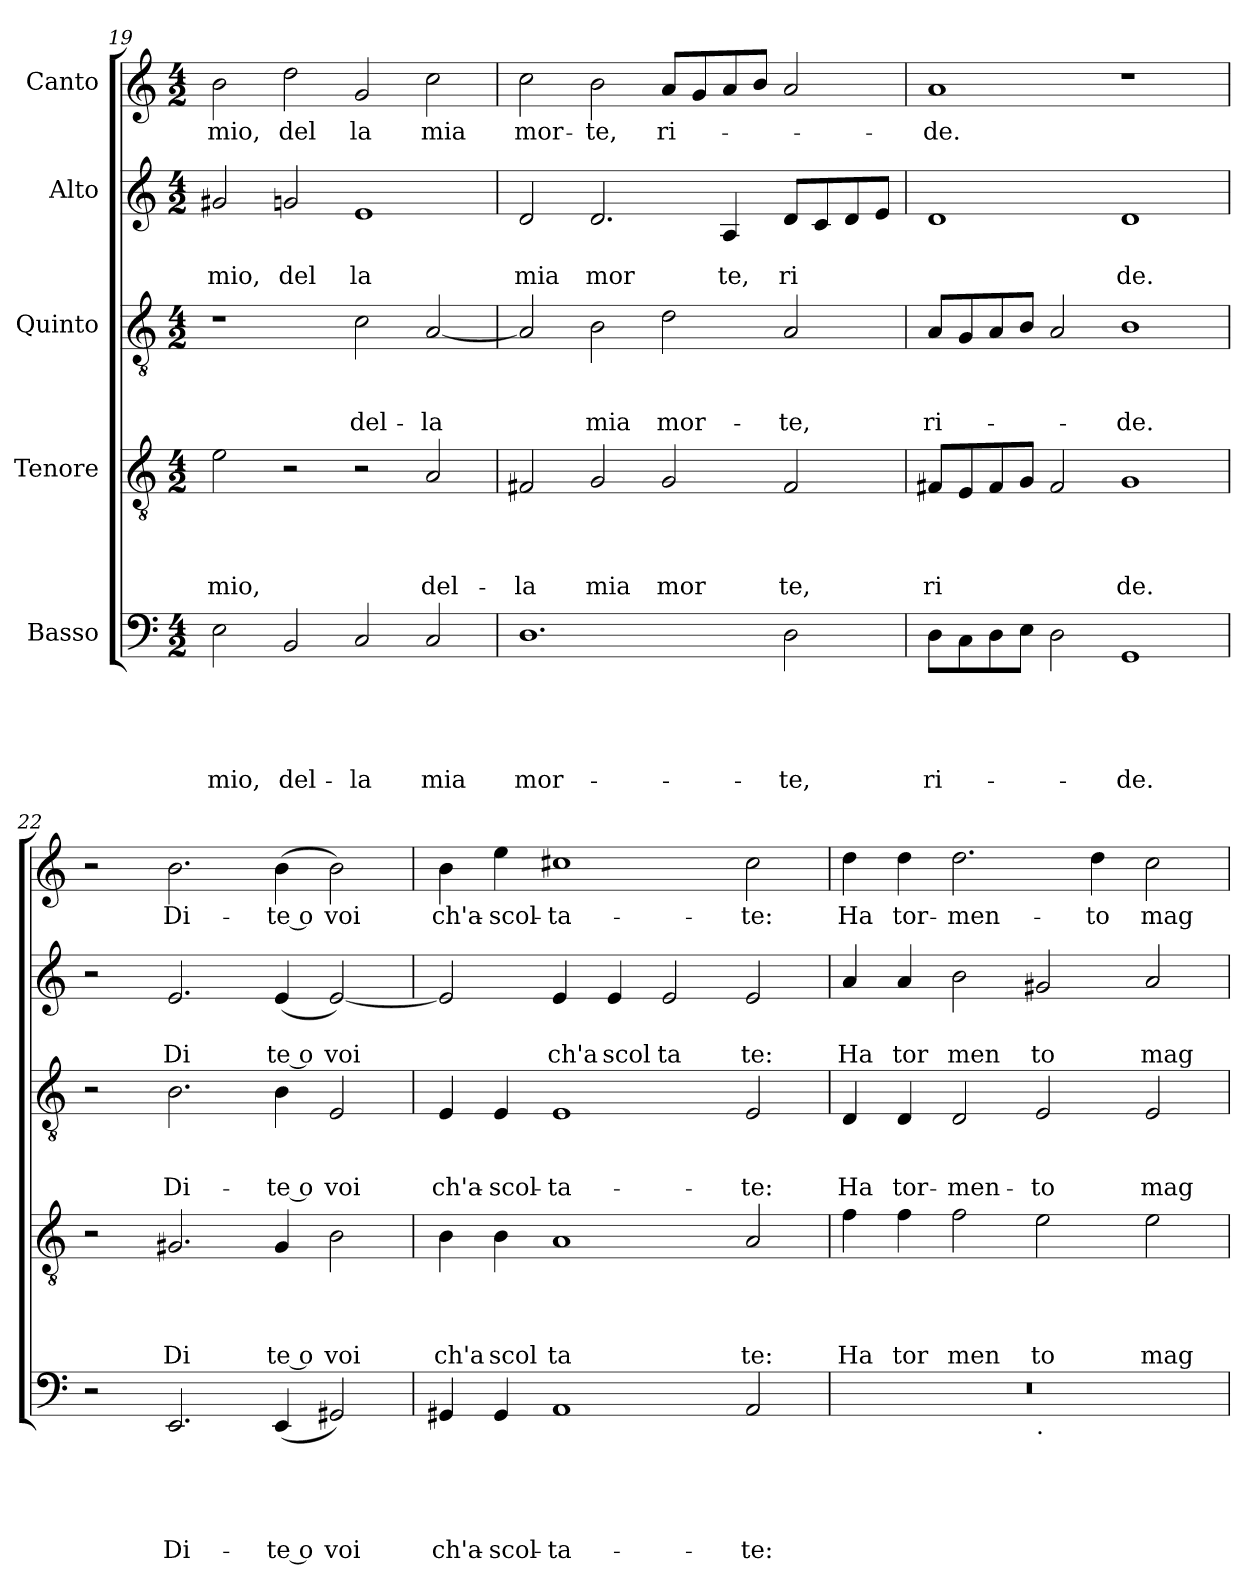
**kern	**text	**text	**text	**text	**text	**kern	**text	**text	**text	**text	**kern	**text	**text	**text	**kern	**text	**text	**kern	**text
*part5	*part5	*part5	*part5	*part5	*part5	*part4	*part4	*part4	*part4	*part4	*part3	*part3	*part3	*part3	*part2	*part2	*part2	*part1	*part1
*staff5	*staff5	*staff5	*staff5	*staff5	*staff5	*staff4	*staff4	*staff4	*staff4	*staff4	*staff3	*staff3	*staff3	*staff3	*staff2	*staff2	*staff2	*staff1	*staff1
*I"Basso	*	*	*	*	*	*I"Tenore	*	*	*	*	*I"Quinto	*	*	*	*I"Alto	*	*	*I"Canto	*
*clefF4	*	*	*	*	*	*clefGv2	*	*	*	*	*clefGv2	*	*	*	*clefG2	*	*	*clefG2	*
*k[]	*	*	*	*	*	*k[]	*	*	*	*	*k[]	*	*	*	*k[]	*	*	*k[]	*
*C:	*	*	*	*	*	*C:	*	*	*	*	*C:	*	*	*	*C:	*	*	*C:	*
*M4/2	*	*	*	*	*	*M4/2	*	*	*	*	*M4/2	*	*	*	*M4/2	*	*	*M4/2	*
=19	=19	=19	=19	=19	=19	=19	=19	=19	=19	=19	=19	=19	=19	=19	=19	=19	=19	=19	=19
!	!	!	!	!	!LO:LY:b	!	!	!	!	!LO:LY:b	!	!	!	!	!	!	!LO:LY:b	!	!LO:LY:b
2E\	.	.	.	.	mio,	2e\	.	.	.	mio,	1r	.	.	.	2g#X/	.	mio,	2b\	mio,
!	!	!	!	!	!LO:LY:b	!	!	!	!	!	!	!	!	!	!	!	!LO:LY:b	!	!LO:LY:b
2BB/	.	.	.	.	del-	2r	.	.	.	.	.	.	.	.	2gn/	.	del	2dd\	del
!	!	!	!	!	!LO:LY:b	!	!	!	!	!	!	!	!	!LO:LY:b	!	!	!LO:LY:b	!	!LO:LY:b
2C/	.	.	.	.	-la	2r	.	.	.	.	2c\	.	.	del-	1e	.	la	2g/	la
!	!	!	!	!	!LO:LY:b	!	!	!	!	!LO:LY:b	!	!	!	!LO:LY:b	!	!	!	!	!LO:LY:b
2C/	.	.	.	.	mia	2A/	.	.	.	del-	[<2A/	.	.	-la	.	.	.	2cc\	mia
!!LO:LB:g=z
=20	=20	=20	=20	=20	=20	=20	=20	=20	=20	=20	=20	=20	=20	=20	=20	=20	=20	=20	=20
!	!	!	!	!	!LO:LY:b	!	!	!	!	!LO:LY:b	!	!	!	!	!	!	!LO:LY:b	!	!LO:LY:b
1.D	.	.	.	.	mor-	2F#X/	.	.	.	-la	2A/]	.	.	.	2d/	.	mia	2cc\	mor-
!	!	!	!	!	!	!	!	!	!	!LO:LY:b	!	!	!	!LO:LY:b	!	!	!LO:LY:b	!	!LO:LY:b
.	.	.	.	.	.	2G/	.	.	.	mia	2B\	.	.	mia	2.d/	.	mor	2b\	-te,
!	!	!	!	!	!	!	!	!	!	!LO:LY:b	!	!	!	!LO:LY:b	!	!	!	!	!LO:LY:b
.	.	.	.	.	.	2G/	.	.	.	mor	2d\	.	.	mor-	.	.	.	8a/L	ri-
.	.	.	.	.	.	.	.	.	.	.	.	.	.	.	.	.	.	8g/	.
!	!	!	!	!	!	!	!	!	!	!	!	!	!	!	!	!	!LO:LY:b	!	!
.	.	.	.	.	.	.	.	.	.	.	.	.	.	.	4A/	.	te,	8a/	.
.	.	.	.	.	.	.	.	.	.	.	.	.	.	.	.	.	.	8b/J	.
!	!	!	!	!	!LO:LY:b	!	!	!	!	!LO:LY:b	!	!	!	!LO:LY:b	!	!	!LO:LY:b	!	!
2D\	.	.	.	.	-te,	2F#/	.	.	.	te,	2A/	.	.	-te,	8d/L	.	ri	2a/	.
.	.	.	.	.	.	.	.	.	.	.	.	.	.	.	8c/	.	.	.	.
.	.	.	.	.	.	.	.	.	.	.	.	.	.	.	8d/	.	.	.	.
.	.	.	.	.	.	.	.	.	.	.	.	.	.	.	8e/J	.	.	.	.
=21	=21	=21	=21	=21	=21	=21	=21	=21	=21	=21	=21	=21	=21	=21	=21	=21	=21	=21	=21
!	!	!	!	!	!LO:LY:b	!	!	!	!	!LO:LY:b	!	!	!	!LO:LY:b	!	!	!	!	!LO:LY:b
8D\L	.	.	.	.	ri-	8F#X/L	.	.	.	ri	8A/L	.	.	ri-	1d	.	.	1a	-de.
8C\	.	.	.	.	.	8E/	.	.	.	.	8G/	.	.	.	.	.	.	.	.
8D\	.	.	.	.	.	8F#/	.	.	.	.	8A/	.	.	.	.	.	.	.	.
8E\J	.	.	.	.	.	8G/J	.	.	.	.	8B/J	.	.	.	.	.	.	.	.
2D\	.	.	.	.	.	2F#/	.	.	.	.	2A/	.	.	.	.	.	.	.	.
!	!	!	!	!	!LO:LY:b	!	!	!	!	!LO:LY:b	!	!	!	!LO:LY:b	!	!	!LO:LY:b	!	!
1GG	.	.	.	.	-de.	1G	.	.	.	de.	1B	.	.	-de.	1d	.	de.	1r	.
=22	=22	=22	=22	=22	=22	=22	=22	=22	=22	=22	=22	=22	=22	=22	=22	=22	=22	=22	=22
2r	.	.	.	.	.	2r	.	.	.	.	2r	.	.	.	2r	.	.	2r	.
!	!	!	!	!	!LO:LY:b	!	!	!	!	!LO:LY:b	!	!	!	!LO:LY:b	!	!	!LO:LY:b	!	!LO:LY:b
2.EE/	.	.	.	.	Di-	2.G#X/	.	.	.	Di	2.B\	.	.	Di-	2.e/	.	Di	2.b\	Di-
!	!	!	!	!	!LO:LY:b:rj	!	!	!	!	!LO:LY:b:rj	!	!	!	!LO:LY:b:rj	!	!	!LO:LY:b:rj	!	!LO:LY:b:rj
(<4EE/	.	.	.	.	-te o	4G#/	.	.	.	te o	4B\	.	.	-te o	(<4e/	.	te o	(<4b\	-te o
!	!	!	!	!	!LO:LY:b	!	!	!	!	!LO:LY:b	!	!	!	!LO:LY:b	!	!	!LO:LY:b	!	!LO:LY:b
2GG#X/)	.	.	.	.	voi	2B\	.	.	.	voi	2E/	.	.	voi	[<2e/)	.	voi	2b\)	voi
=23	=23	=23	=23	=23	=23	=23	=23	=23	=23	=23	=23	=23	=23	=23	=23	=23	=23	=23	=23
!	!	!	!	!	!LO:LY:b	!	!	!	!	!LO:LY:b	!	!	!	!LO:LY:b	!	!	!	!	!LO:LY:b
4GG#X/	.	.	.	.	ch'a-	4B\	.	.	.	ch'a	4E/	.	.	ch'a-	2e/]	.	.	4b\	ch'a-
!	!	!	!	!	!LO:LY:b	!	!	!	!	!LO:LY:b	!	!	!	!LO:LY:b	!	!	!	!	!LO:LY:b
4GG#/	.	.	.	.	-scol-	4B\	.	.	.	scol	4E/	.	.	-scol-	.	.	.	4ee\	-scol-
!	!	!	!	!	!LO:LY:b	!	!	!	!	!LO:LY:b	!	!	!	!LO:LY:b	!	!	!LO:LY:b	!	!LO:LY:b
1AA	.	.	.	.	-ta-	1A	.	.	.	ta	1E	.	.	-ta-	4e/	.	ch'a	1cc#X	-ta-
!	!	!	!	!	!	!	!	!	!	!	!	!	!	!	!	!	!LO:LY:b	!	!
.	.	.	.	.	.	.	.	.	.	.	.	.	.	.	4e/	.	scol	.	.
!	!	!	!	!	!	!	!	!	!	!	!	!	!	!	!	!	!LO:LY:b	!	!
.	.	.	.	.	.	.	.	.	.	.	.	.	.	.	2e/	.	ta	.	.
!	!	!	!	!	!LO:LY:b	!	!	!	!	!LO:LY:b	!	!	!	!LO:LY:b	!	!	!LO:LY:b	!	!LO:LY:b
2AA/	.	.	.	.	-te:	2A/	.	.	.	te:	2E/	.	.	-te:	2e/	.	te:	2cc#\	-te:
=24	=24	=24	=24	=24	=24	=24	=24	=24	=24	=24	=24	=24	=24	=24	=24	=24	=24	=24	=24
!	!	!	!	!	!	!	!	!	!	!LO:LY:b	!	!	!	!LO:LY:b	!	!	!LO:LY:b	!	!LO:LY:b
*^	*	*	*	*	*	*	*	*	*	*	*	*	*	*	*	*	*	*	*
0r	1ryy	.	.	.	.	.	4f\	.	.	.	Ha	4D/	.	.	Ha	4a/	.	Ha	4dd\	Ha
!	!	!	!	!	!	!	!	!	!	!	!LO:LY:b	!	!	!	!LO:LY:b	!	!	!LO:LY:b	!	!LO:LY:b
.	.	.	.	.	.	.	4f\	.	.	.	tor	4D/	.	.	tor-	4a/	.	tor	4dd\	tor-
!	!	!	!	!	!	!	!	!	!	!	!LO:LY:b	!	!	!	!LO:LY:b	!	!	!LO:LY:b	!	!LO:LY:b
.	.	.	.	.	.	.	2f\	.	.	.	men	2D/	.	.	-men-	2b\	.	men	2.dd\	-men-
!	!LO:TX:b:t=.	!	!	!	!	!	!	!	!	!	!	!	!	!	!	!	!	!	!	!
!	!	!	!	!	!	!	!	!	!	!	!LO:LY:b	!	!	!	!LO:LY:b	!	!	!LO:LY:b	!	!
.	1ryy	.	.	.	.	.	2e\	.	.	.	to	2E/	.	.	-to	2g#X/	.	to	.	.
!	!	!	!	!	!	!	!	!	!	!	!	!	!	!	!	!	!	!	!	!LO:LY:b
.	.	.	.	.	.	.	.	.	.	.	.	.	.	.	.	.	.	.	4dd\	-to
!	!	!	!	!	!	!	!	!	!	!	!LO:LY:b	!	!	!	!LO:LY:b	!	!	!LO:LY:b	!	!LO:LY:b
.	.	.	.	.	.	.	2e\	.	.	.	mag	2E/	.	.	mag-	2a/	.	mag	2cc\	mag-
*v	*v	*	*	*	*	*	*	*	*	*	*	*	*	*	*	*	*	*	*	*
=	=	=	=	=	=	=	=	=	=	=	=	=	=	=	=	=	=	=	=
*-	*-	*-	*-	*-	*-	*-	*-	*-	*-	*-	*-	*-	*-	*-	*-	*-	*-	*-	*-
